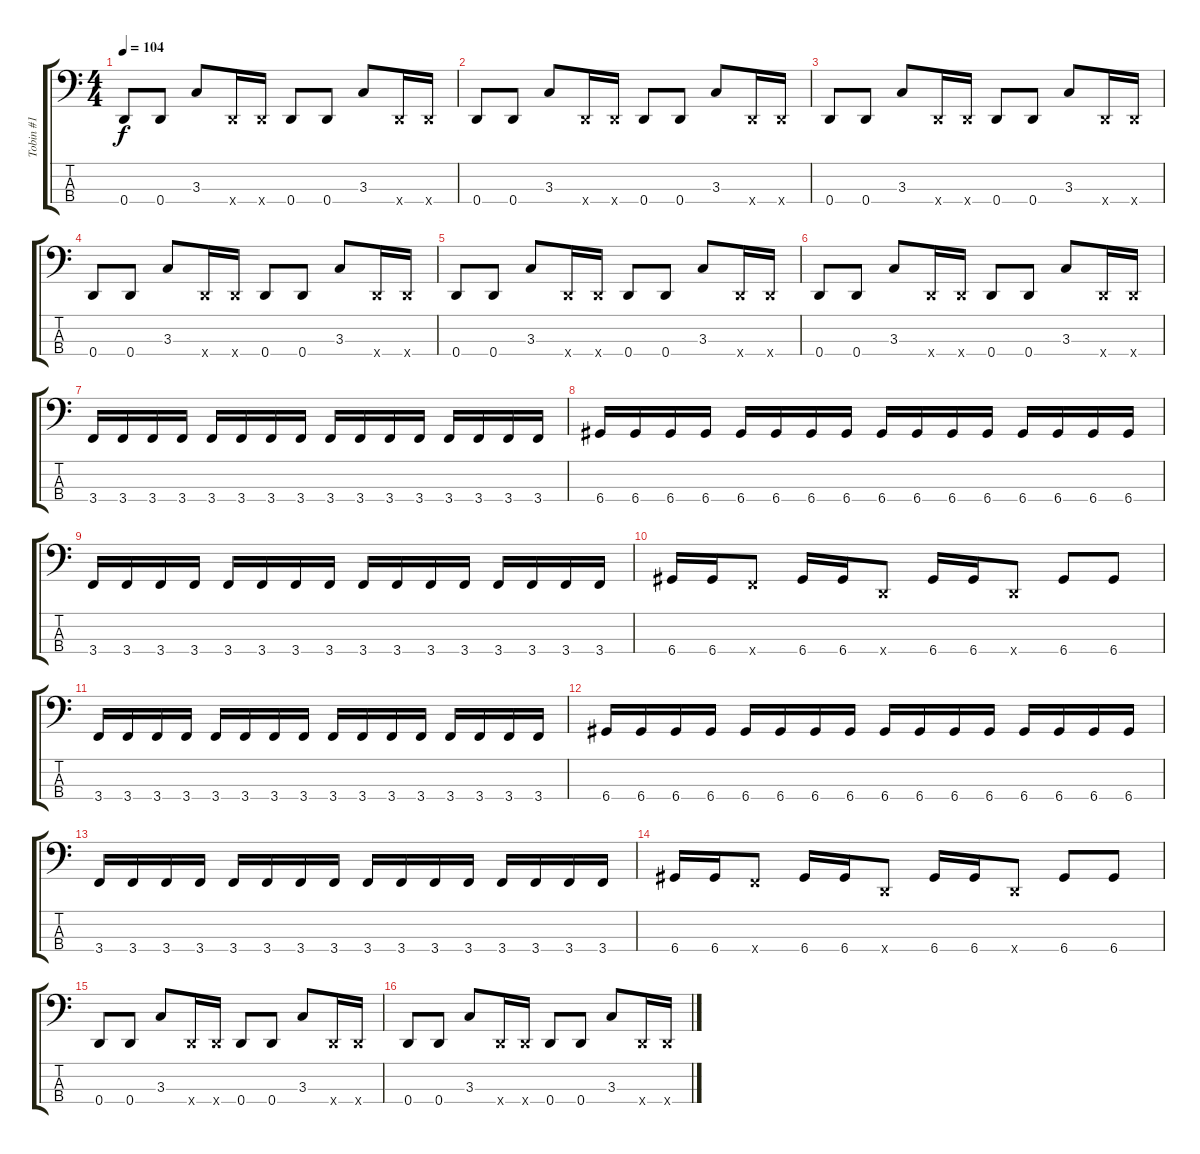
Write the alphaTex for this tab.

\track ("Tobin #1" "Tobin #1") {instrument slapbass2}
\staff {score tabs}
\tuning (G2 D2 A1 D1) {hide}
\ts (4 4)
\tempo 104
\clef f4
\ks c
0.4.8{dy f} 0.4.8 3.3.8 0.4{x}.16 0.4{x}.16 0.4.8 0.4.8 3.3.8 0.4{x}.16 0.4{x}.16 |
0.4.8 0.4.8 3.3.8 0.4{x}.16 0.4{x}.16 0.4.8 0.4.8 3.3.8 0.4{x}.16 0.4{x}.16 |
0.4.8 0.4.8 3.3.8 0.4{x}.16 0.4{x}.16 0.4.8 0.4.8 3.3.8 0.4{x}.16 0.4{x}.16 |
0.4.8 0.4.8 3.3.8 0.4{x}.16 0.4{x}.16 0.4.8 0.4.8 3.3.8 0.4{x}.16 0.4{x}.16 |
0.4.8 0.4.8 3.3.8 0.4{x}.16 0.4{x}.16 0.4.8 0.4.8 3.3.8 0.4{x}.16 0.4{x}.16 |
0.4.8 0.4.8 3.3.8 0.4{x}.16 0.4{x}.16 0.4.8 0.4.8 3.3.8 0.4{x}.16 0.4{x}.16 |
3.4.16 3.4.16 3.4.16 3.4.16 3.4.16 3.4.16 3.4.16 3.4.16 3.4.16 3.4.16 3.4.16 3.4.16 3.4.16 3.4.16 3.4.16 3.4.16 |
6.4.16 6.4.16 6.4.16 6.4.16 6.4.16 6.4.16 6.4.16 6.4.16 6.4.16 6.4.16 6.4.16 6.4.16 6.4.16 6.4.16 6.4.16 6.4.16 |
3.4.16 3.4.16 3.4.16 3.4.16 3.4.16 3.4.16 3.4.16 3.4.16 3.4.16 3.4.16 3.4.16 3.4.16 3.4.16 3.4.16 3.4.16 3.4.16 |
6.4.16 6.4.16 3.4{x}.8 6.4.16 6.4.16 0.4{x}.8 6.4.16 6.4.16 0.4{x}.8 6.4.8 6.4.8 |
3.4.16 3.4.16 3.4.16 3.4.16 3.4.16 3.4.16 3.4.16 3.4.16 3.4.16 3.4.16 3.4.16 3.4.16 3.4.16 3.4.16 3.4.16 3.4.16 |
6.4.16 6.4.16 6.4.16 6.4.16 6.4.16 6.4.16 6.4.16 6.4.16 6.4.16 6.4.16 6.4.16 6.4.16 6.4.16 6.4.16 6.4.16 6.4.16 |
3.4.16 3.4.16 3.4.16 3.4.16 3.4.16 3.4.16 3.4.16 3.4.16 3.4.16 3.4.16 3.4.16 3.4.16 3.4.16 3.4.16 3.4.16 3.4.16 |
6.4.16 6.4.16 3.4{x}.8 6.4.16 6.4.16 0.4{x}.8 6.4.16 6.4.16 0.4{x}.8 6.4.8 6.4.8 |
0.4.8 0.4.8 3.3.8 0.4{x}.16 0.4{x}.16 0.4.8 0.4.8 3.3.8 0.4{x}.16 0.4{x}.16 |
0.4.8 0.4.8 3.3.8 0.4{x}.16 0.4{x}.16 0.4.8 0.4.8 3.3.8 0.4{x}.16 0.4{x}.16
